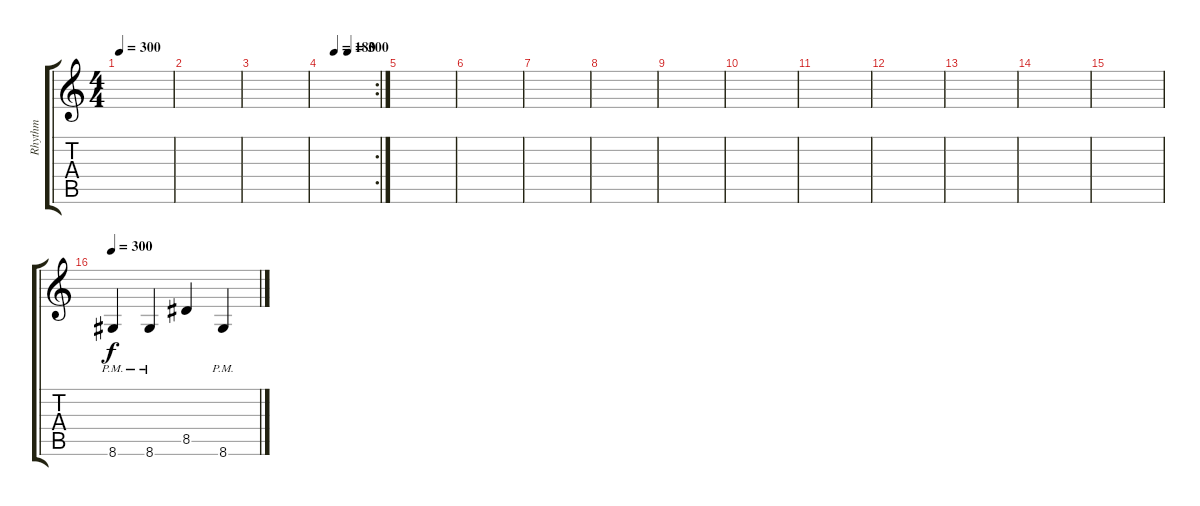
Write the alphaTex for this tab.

\track ("Rhythm" "Rhythm") {instrument distortionguitar}
\staff {score tabs}
\tuning (D4 A3 F3 C3 G2 C2) {hide}
\ts (4 4)
\tempo 300
\clef g2
\ks c
|
|
|
\rc 2
\tempo (180 0.25)
\tempo (300 0.5)
|
|
|
|
|
|
|
|
|
|
|
|
\tempo 300
8.6{pm}.4 8.6{pm}.4 8.5.4 8.6{pm}.4
